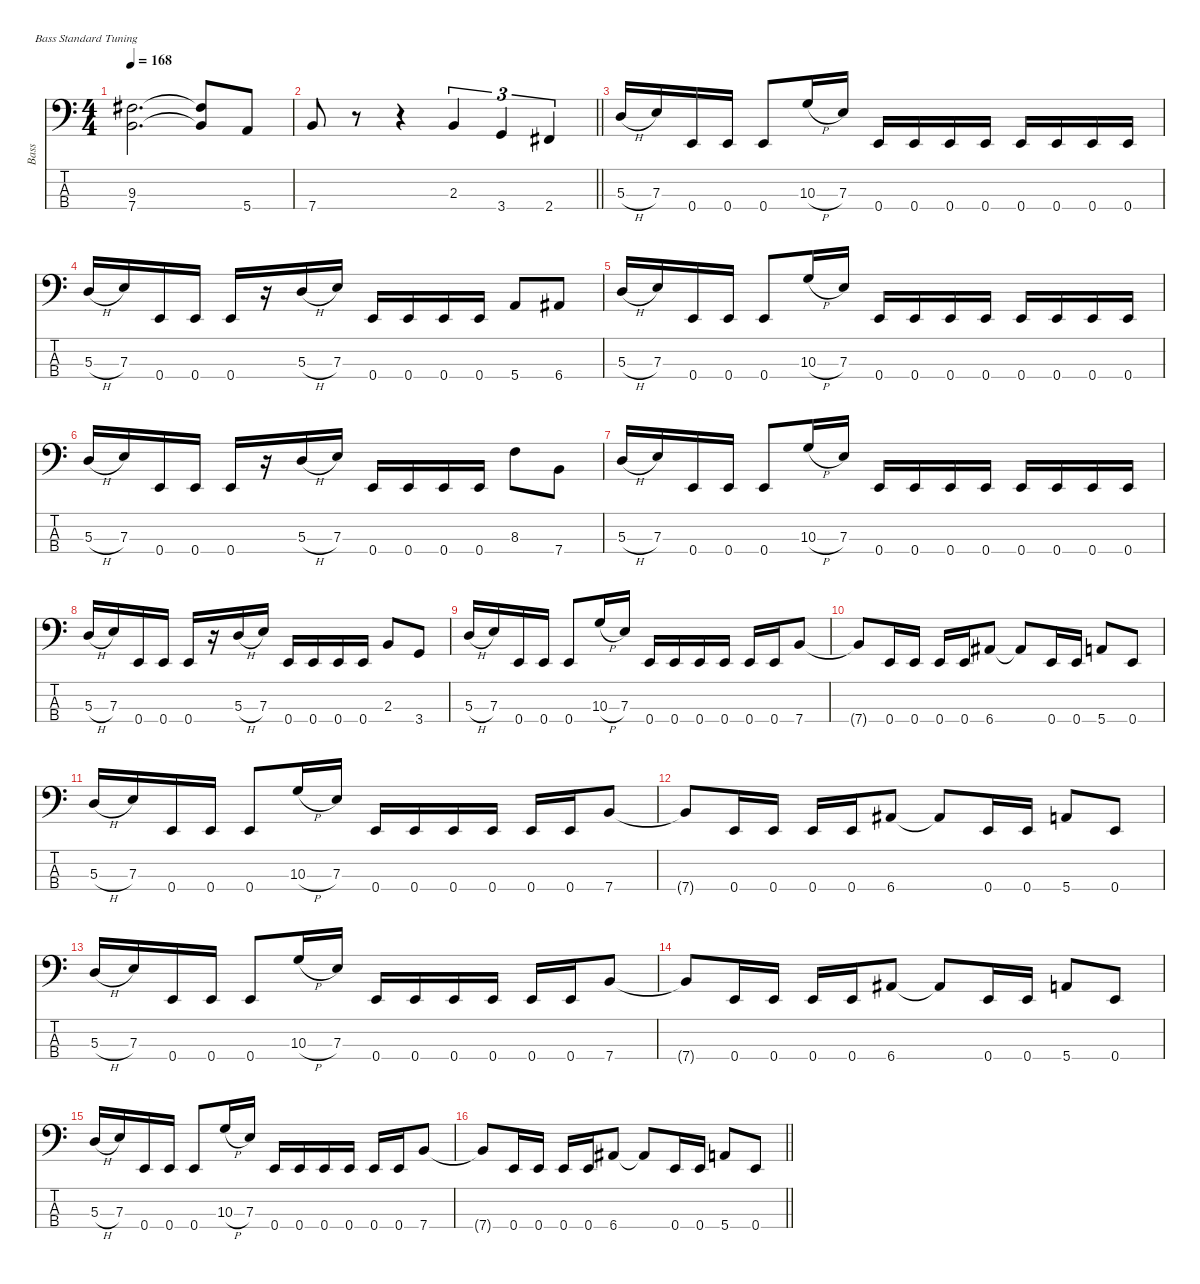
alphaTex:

\defaultSystemsLayout 4
\hideDynamics
\bracketExtendMode nobrackets
\firstSystemTrackNameMode fullname
\otherSystemsTrackNameOrientation horizontal
\track ("Bass" "el.bs.") {instrument electricbasspick}
\staff {score tabs}
\tuning (G2 D2 A1 E1)
\ts (4 4)
\tempo 168
\clef f4
\ks c
(9.3{acc #} 7.4).2{d dy f beam Down} (9.3{t acc #} 7.4{t}).8{beam Up} 5.4.8{beam Up} |
\barLineRight lightlight
7.4.8{beam Up} r.8{beam Up} r.4{beam Up} 2.3.4{tu (3 2) beam Up} 3.4.4{tu (3 2) beam Up} 2.4{acc #}.4{tu (3 2) beam Up} |
5.3{h}.16{beam Up} 7.3.16{beam Up} 0.4.16{beam Up} 0.4.16{beam Up} 0.4.8{beam Up} 10.3{h}.16{beam Up} 7.3.16{beam Up} 0.4.16{beam Up} 0.4.16{beam Up} 0.4.16{beam Up} 0.4.16{beam Up} 0.4.16{beam Up} 0.4.16{beam Up} 0.4.16{beam Up} 0.4.16{beam Up} |
5.3{h}.16{beam Up} 7.3.16{beam Up} 0.4.16{beam Up} 0.4.16{beam Up} 0.4.16{beam Up} r.16{beam Up} 5.3{h}.16{beam Up} 7.3.16{beam Up} 0.4.16{beam Up} 0.4.16{beam Up} 0.4.16{beam Up} 0.4.16{beam Up} 5.4.8{beam Up} 6.4{acc #}.8{beam Up} |
5.3{h}.16{beam Up} 7.3.16{beam Up} 0.4.16{beam Up} 0.4.16{beam Up} 0.4.8{beam Up} 10.3{h}.16{beam Up} 7.3.16{beam Up} 0.4.16{beam Up} 0.4.16{beam Up} 0.4.16{beam Up} 0.4.16{beam Up} 0.4.16{beam Up} 0.4.16{beam Up} 0.4.16{beam Up} 0.4.16{beam Up} |
5.3{h}.16{beam Up} 7.3.16{beam Up} 0.4.16{beam Up} 0.4.16{beam Up} 0.4.16{beam Up} r.16{beam Up} 5.3{h}.16{beam Up} 7.3.16{beam Up} 0.4.16{beam Up} 0.4.16{beam Up} 0.4.16{beam Up} 0.4.16{beam Up} 8.3.8{beam Down} 7.4.8{beam Down} |
5.3{h}.16{beam Up} 7.3.16{beam Up} 0.4.16{beam Up} 0.4.16{beam Up} 0.4.8{beam Up} 10.3{h}.16{beam Up} 7.3.16{beam Up} 0.4.16{beam Up} 0.4.16{beam Up} 0.4.16{beam Up} 0.4.16{beam Up} 0.4.16{beam Up} 0.4.16{beam Up} 0.4.16{beam Up} 0.4.16{beam Up} |
5.3{h}.16{beam Up} 7.3.16{beam Up} 0.4.16{beam Up} 0.4.16{beam Up} 0.4.16{beam Up} r.16{beam Up} 5.3{h}.16{beam Up} 7.3.16{beam Up} 0.4.16{beam Up} 0.4.16{beam Up} 0.4.16{beam Up} 0.4.16{beam Up} 2.3.8{beam Up} 3.4.8{beam Up} |
5.3{h}.16{beam Up} 7.3.16{beam Up} 0.4.16{beam Up} 0.4.16{beam Up} 0.4.8{beam Up} 10.3{h}.16{beam Up} 7.3.16{beam Up} 0.4.16{beam Up} 0.4.16{beam Up} 0.4.16{beam Up} 0.4.16{beam Up} 0.4.16{beam Up} 0.4.16{beam Up} 7.4.8{beam Up} |
7.4{t}.8{beam Up} 0.4.16{beam Up} 0.4.16{beam Up} 0.4.16{beam Up} 0.4.16{beam Up} 6.4{acc #}.8{beam Up} 6.4{t acc #}.8{beam Up} 0.4.16{beam Up} 0.4.16{beam Up} 5.4.8{beam Up} 0.4.8{beam Up} |
5.3{h}.16{beam Up} 7.3.16{beam Up} 0.4.16{beam Up} 0.4.16{beam Up} 0.4.8{beam Up} 10.3{h}.16{beam Up} 7.3.16{beam Up} 0.4.16{beam Up} 0.4.16{beam Up} 0.4.16{beam Up} 0.4.16{beam Up} 0.4.16{beam Up} 0.4.16{beam Up} 7.4.8{beam Up} |
7.4{t}.8{beam Up} 0.4.16{beam Up} 0.4.16{beam Up} 0.4.16{beam Up} 0.4.16{beam Up} 6.4{acc #}.8{beam Up} 6.4{t acc #}.8{beam Up} 0.4.16{beam Up} 0.4.16{beam Up} 5.4.8{beam Up} 0.4.8{beam Up} |
5.3{h}.16{beam Up} 7.3.16{beam Up} 0.4.16{beam Up} 0.4.16{beam Up} 0.4.8{beam Up} 10.3{h}.16{beam Up} 7.3.16{beam Up} 0.4.16{beam Up} 0.4.16{beam Up} 0.4.16{beam Up} 0.4.16{beam Up} 0.4.16{beam Up} 0.4.16{beam Up} 7.4.8{beam Up} |
7.4{t}.8{beam Up} 0.4.16{beam Up} 0.4.16{beam Up} 0.4.16{beam Up} 0.4.16{beam Up} 6.4{acc #}.8{beam Up} 6.4{t acc #}.8{beam Up} 0.4.16{beam Up} 0.4.16{beam Up} 5.4.8{beam Up} 0.4.8{beam Up} |
5.3{h}.16{beam Up} 7.3.16{beam Up} 0.4.16{beam Up} 0.4.16{beam Up} 0.4.8{beam Up} 10.3{h}.16{beam Up} 7.3.16{beam Up} 0.4.16{beam Up} 0.4.16{beam Up} 0.4.16{beam Up} 0.4.16{beam Up} 0.4.16{beam Up} 0.4.16{beam Up} 7.4.8{beam Up} |
\barLineRight lightlight
7.4{t}.8{beam Up} 0.4.16{beam Up} 0.4.16{beam Up} 0.4.16{beam Up} 0.4.16{beam Up} 6.4{acc #}.8{beam Up} 6.4{t acc #}.8{beam Up} 0.4.16{beam Up} 0.4.16{beam Up} 5.4.8{beam Up} 0.4.8{beam Up}
